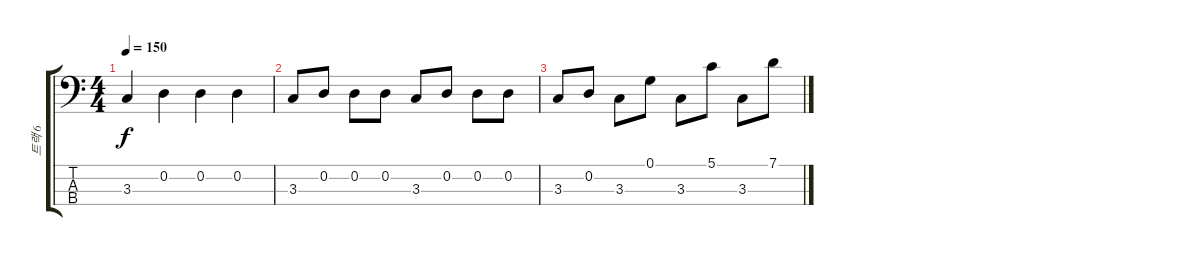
\track ("트랙 6" "트랙 6") {instrument electricbassfinger}
\staff {score tabs}
\tuning (G2 D2 A1 E1) {hide}
\ts (4 4)
\tempo 150
\clef f4
\ks c
3.3.4{dy f} 0.2.4 0.2.4 0.2.4 |
3.3.8 0.2.8 0.2.8 0.2.8 3.3.8 0.2.8 0.2.8 0.2.8 |
3.3.8 0.2.8 3.3.8 0.1.8 3.3.8 5.1.8 3.3.8 7.1.8
